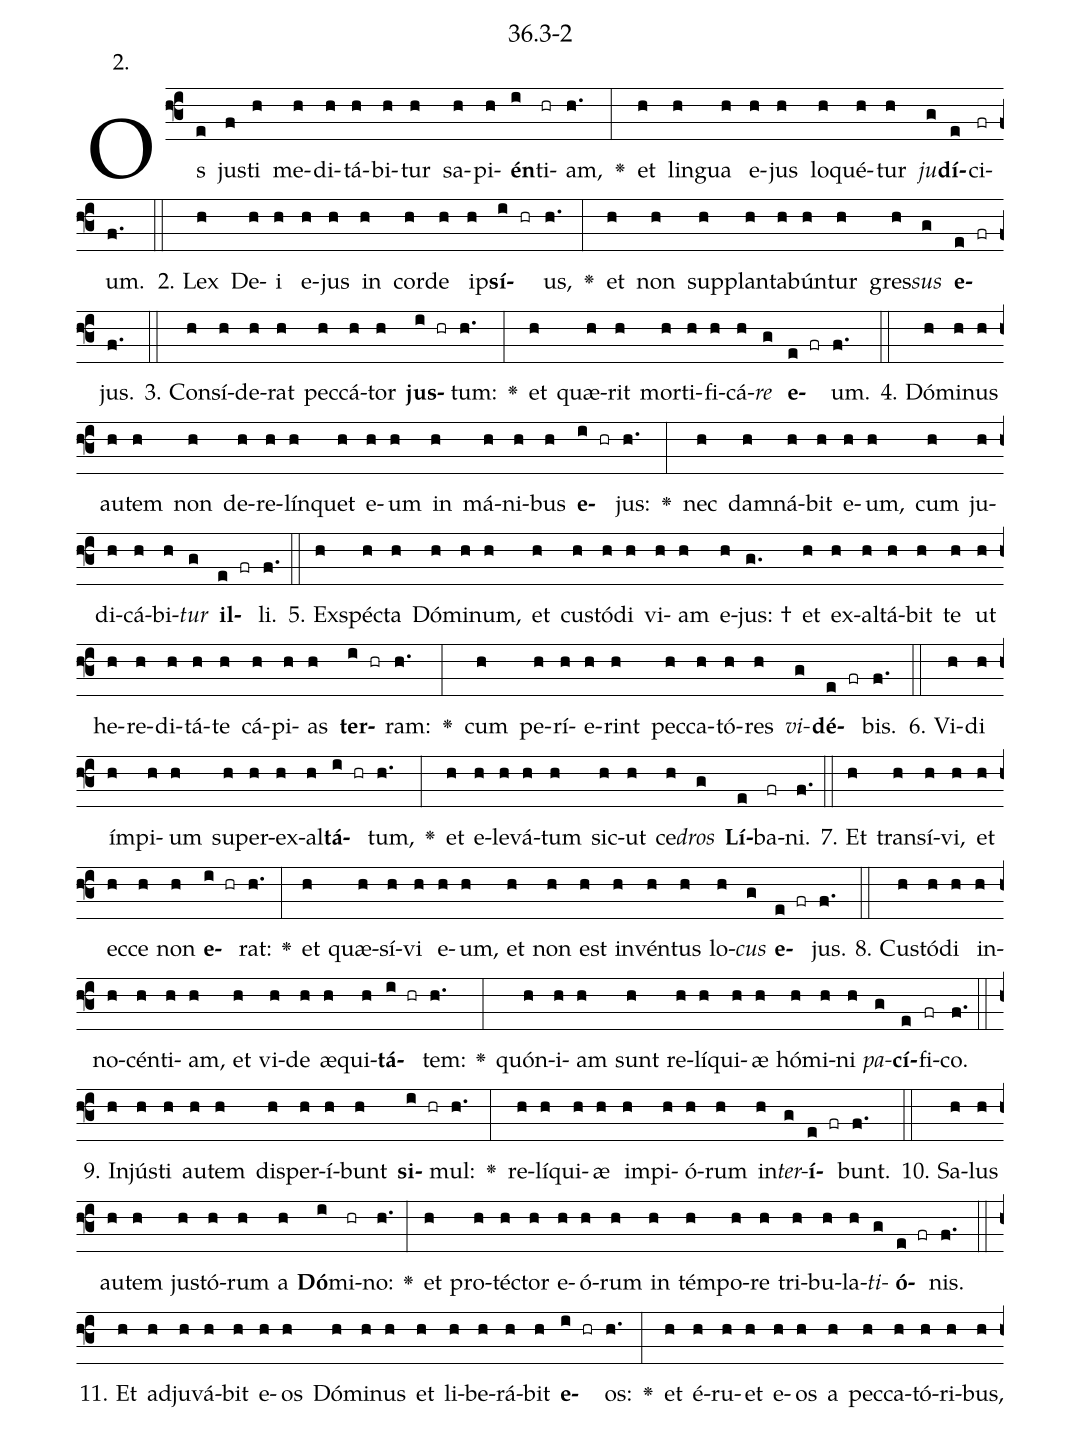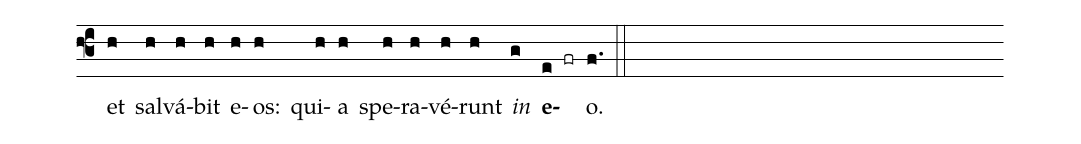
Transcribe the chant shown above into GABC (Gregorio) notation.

name: 36.3-2;
annotation: 2.;
%%
(f3)Os(e) jus(f)ti(h) me(h)di(h)tá(h)bi(h)tur(h) sa(h)pi(h)<b>én</b>(i)ti(hr)am,(h.) <v>\greheightstar</v>(:) et(h) lin(h)gua(h) e(h)jus(h) lo(h)qué(h)tur(h) <i>ju</i>(g)<b>dí</b>(e)ci(fr)um.(f.) (::)
2. Lex(h) De(h)i(h) e(h)jus(h) in(h) cor(h)de(h) ip(h)<b>sí</b>(i hr)us,(h.) <v>\greheightstar</v>(:) et(h) non(h) sup(h)plan(h)ta(h)bún(h)tur(h) gres(h)<i>sus</i>(g) <b>e</b>(e fr)jus.(f.) (::)
3. Con(h)sí(h)de(h)rat(h) pec(h)cá(h)tor(h) <b>jus</b>(i hr)tum:(h.) <v>\greheightstar</v>(:) et(h) quæ(h)rit(h) mor(h)ti(h)fi(h)cá(h)<i>re</i>(g) <b>e</b>(e fr)um.(f.) (::)
4. Dó(h)mi(h)nus(h) au(h)tem(h) non(h) de(h)re(h)lín(h)quet(h) e(h)um(h) in(h) má(h)ni(h)bus(h) <b>e</b>(i hr)jus:(h.) <v>\greheightstar</v>(:) nec(h) dam(h)ná(h)bit(h) e(h)um,(h) cum(h) ju(h)di(h)cá(h)bi(h)<i>tur</i>(g) <b>il</b>(e fr)li.(f.) (::)
5. Ex(h)spéc(h)ta(h) Dó(h)mi(h)num,(h) et(h) cus(h)tó(h)di(h) vi(h)am(h) e(h)jus: †(g.) et(h) ex(h)al(h)tá(h)bit(h) te(h) ut(h) he(h)re(h)di(h)tá(h)te(h) cá(h)pi(h)as(h) <b>ter</b>(i hr)ram:(h.) <v>\greheightstar</v>(:) cum(h) pe(h)rí(h)e(h)rint(h) pec(h)ca(h)tó(h)res(h) <i>vi</i>(g)<b>dé</b>(e fr)bis.(f.) (::)
6. Vi(h)di(h) ím(h)pi(h)um(h) su(h)per(h)ex(h)al(h)<b>tá</b>(i hr)tum,(h.) <v>\greheightstar</v>(:) et(h) e(h)le(h)vá(h)tum(h) sic(h)ut(h) ce(h)<i>dros</i>(g) <b>Lí</b>(e)ba(fr)ni.(f.) (::)
7. Et(h) trans(h)í(h)vi,(h) et(h) ec(h)ce(h) non(h) <b>e</b>(i hr)rat:(h.) <v>\greheightstar</v>(:) et(h) quæ(h)sí(h)vi(h) e(h)um,(h) et(h) non(h) est(h) in(h)vén(h)tus(h) lo(h)<i>cus</i>(g) <b>e</b>(e fr)jus.(f.) (::)
8. Cus(h)tó(h)di(h) in(h)no(h)cén(h)ti(h)am,(h) et(h) vi(h)de(h) æ(h)qui(h)<b>tá</b>(i hr)tem:(h.) <v>\greheightstar</v>(:) quón(h)i(h)am(h) sunt(h) re(h)lí(h)qui(h)æ(h) hó(h)mi(h)ni(h) <i>pa</i>(g)<b>cí</b>(e)fi(fr)co.(f.) (::)
9. In(h)jús(h)ti(h) au(h)tem(h) dis(h)per(h)í(h)bunt(h) <b>si</b>(i hr)mul:(h.) <v>\greheightstar</v>(:) re(h)lí(h)qui(h)æ(h) im(h)pi(h)ó(h)rum(h) in(h)<i>ter</i>(g)<b>í</b>(e fr)bunt.(f.) (::)
10. Sa(h)lus(h) au(h)tem(h) jus(h)tó(h)rum(h) a(h) <b>Dó</b>(i)mi(hr)no:(h.) <v>\greheightstar</v>(:) et(h) pro(h)téc(h)tor(h) e(h)ó(h)rum(h) in(h) tém(h)po(h)re(h) tri(h)bu(h)la(h)<i>ti</i>(g)<b>ó</b>(e fr)nis.(f.) (::)
11. Et(h) ad(h)ju(h)vá(h)bit(h) e(h)os(h) Dó(h)mi(h)nus(h) et(h) li(h)be(h)rá(h)bit(h) <b>e</b>(i hr)os:(h.) <v>\greheightstar</v>(:) et(h) é(h)ru(h)et(h) e(h)os(h) a(h) pec(h)ca(h)tó(h)ri(h)bus,(h) et(h) sal(h)vá(h)bit(h) e(h)os:(h) qui(h)a(h) spe(h)ra(h)vé(h)runt(h) <i>in</i>(g) <b>e</b>(e fr)o.(f.) (::)
